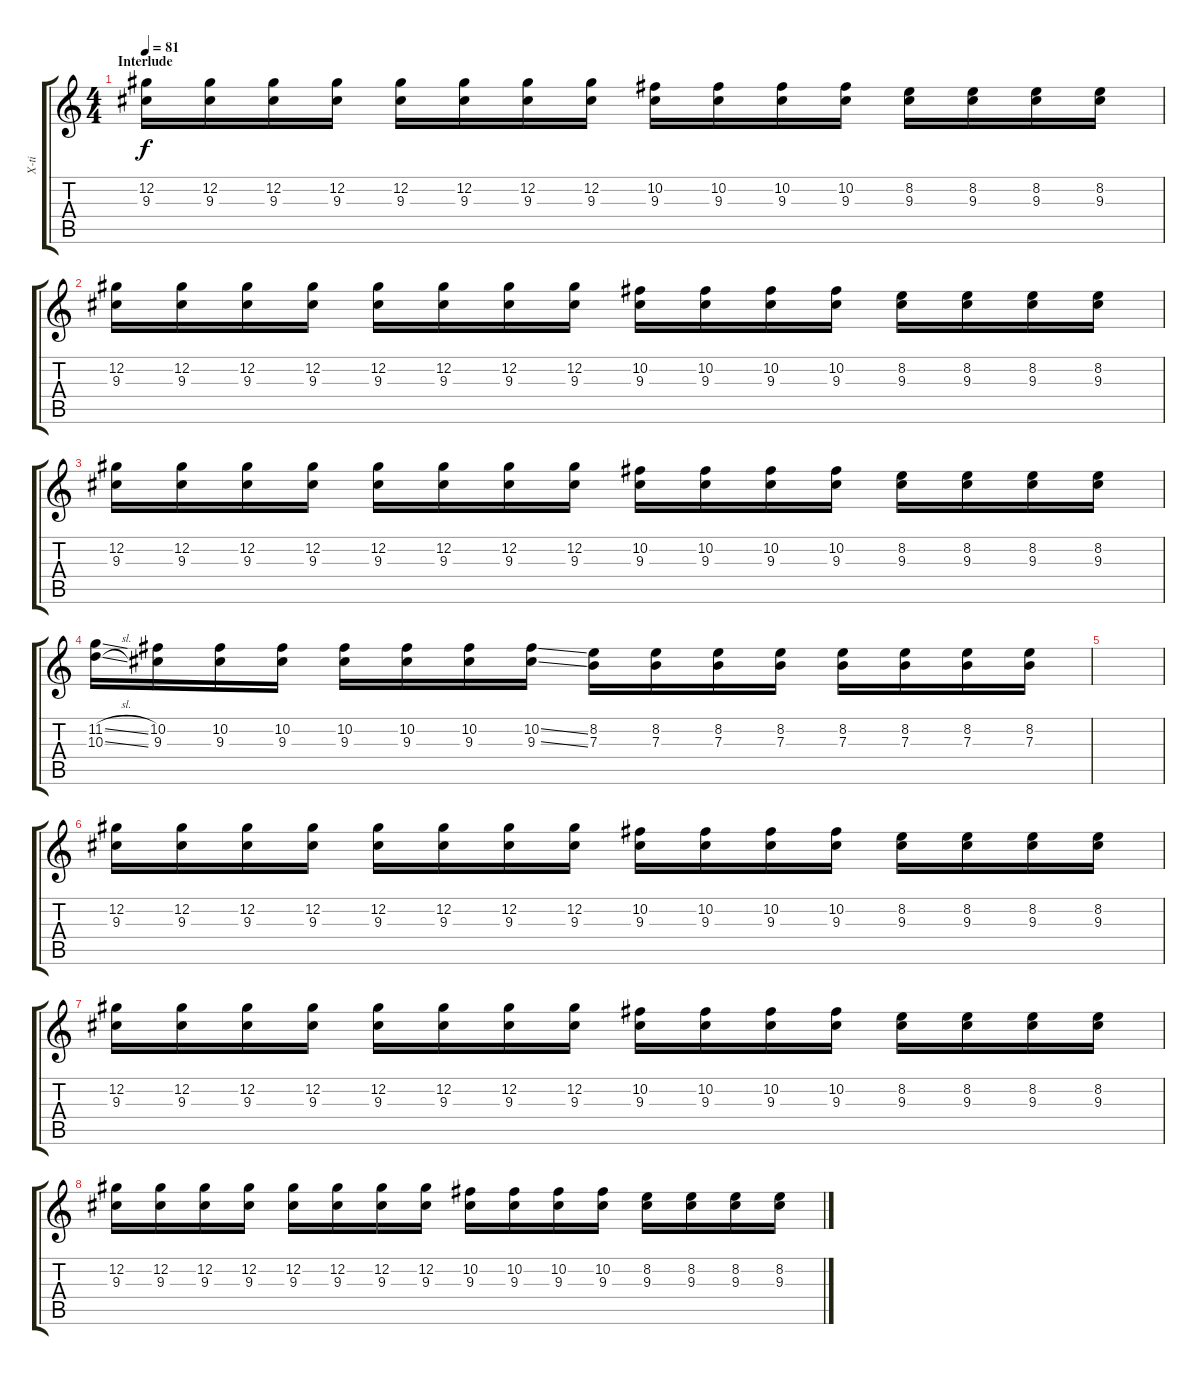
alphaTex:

\track ("X-ti" "X-ti") {instrument distortionguitar}
\staff {score tabs}
\tuning (Db4 Ab3 E3 B2 Gb2 B1) {hide}
\ts (4 4)
\section ("" "Interlude")
\tempo 81
\clef g2
\ks c
(12.2 9.3).16{dy f volume 12 balance 8} (12.2 9.3).16 (12.2 9.3).16 (12.2 9.3).16 (12.2 9.3).16 (12.2 9.3).16 (12.2 9.3).16 (12.2 9.3).16 (10.2 9.3).16 (10.2 9.3).16 (10.2 9.3).16 (10.2 9.3).16 (8.2 9.3).16 (8.2 9.3).16 (8.2 9.3).16 (8.2 9.3).16 |
(12.2 9.3).16 (12.2 9.3).16 (12.2 9.3).16 (12.2 9.3).16 (12.2 9.3).16 (12.2 9.3).16 (12.2 9.3).16 (12.2 9.3).16 (10.2 9.3).16 (10.2 9.3).16 (10.2 9.3).16 (10.2 9.3).16 (8.2 9.3).16 (8.2 9.3).16 (8.2 9.3).16 (8.2 9.3).16 |
(12.2 9.3).16 (12.2 9.3).16 (12.2 9.3).16 (12.2 9.3).16 (12.2 9.3).16 (12.2 9.3).16 (12.2 9.3).16 (12.2 9.3).16 (10.2 9.3).16 (10.2 9.3).16 (10.2 9.3).16 (10.2 9.3).16 (8.2 9.3).16 (8.2 9.3).16 (8.2 9.3).16 (8.2 9.3).16 |
(11.2{sl} 10.3{sl}).16 (10.2 9.3).16 (10.2 9.3).16 (10.2 9.3).16 (10.2 9.3).16 (10.2 9.3).16 (10.2 9.3).16 (10.2{ss} 9.3{ss}).16 (8.2 7.3).16 (8.2 7.3).16 (8.2 7.3).16 (8.2 7.3).16 (8.2 7.3).16 (8.2 7.3).16 (8.2 7.3).16 (8.2 7.3).16 |
|
(12.2 9.3).16 (12.2 9.3).16 (12.2 9.3).16 (12.2 9.3).16 (12.2 9.3).16 (12.2 9.3).16 (12.2 9.3).16 (12.2 9.3).16 (10.2 9.3).16 (10.2 9.3).16 (10.2 9.3).16 (10.2 9.3).16 (8.2 9.3).16 (8.2 9.3).16 (8.2 9.3).16 (8.2 9.3).16 |
(12.2 9.3).16 (12.2 9.3).16 (12.2 9.3).16 (12.2 9.3).16 (12.2 9.3).16 (12.2 9.3).16 (12.2 9.3).16 (12.2 9.3).16 (10.2 9.3).16 (10.2 9.3).16 (10.2 9.3).16 (10.2 9.3).16 (8.2 9.3).16 (8.2 9.3).16 (8.2 9.3).16 (8.2 9.3).16 |
(12.2 9.3).16 (12.2 9.3).16 (12.2 9.3).16 (12.2 9.3).16 (12.2 9.3).16 (12.2 9.3).16 (12.2 9.3).16 (12.2 9.3).16 (10.2 9.3).16 (10.2 9.3).16 (10.2 9.3).16 (10.2 9.3).16 (8.2 9.3).16 (8.2 9.3).16 (8.2 9.3).16 (8.2 9.3).16
